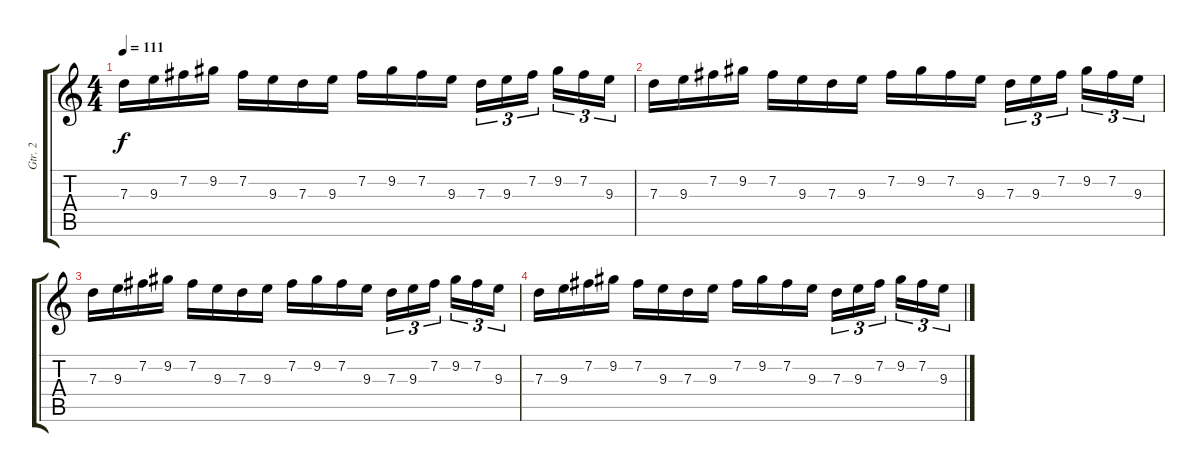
\track ("Gtr. 2" "Gtr. 2") {instrument overdrivenguitar}
\staff {score tabs}
\tuning (E4 B3 G3 D3 A2 E2) {hide}
\ts (4 4)
\tempo 111
\clef g2
\ks c
7.3.16{dy f} 9.3.16 7.2.16 9.2.16 7.2.16 9.3.16 7.3.16 9.3.16 7.2.16 9.2.16 7.2.16 9.3.16 7.3.16{tu (3 2)} 9.3.16{tu (3 2)} 7.2.16{tu (3 2)} 9.2.16{tu (3 2)} 7.2.16{tu (3 2)} 9.3.16{tu (3 2)} |
7.3.16 9.3.16 7.2.16 9.2.16 7.2.16 9.3.16 7.3.16 9.3.16 7.2.16 9.2.16 7.2.16 9.3.16 7.3.16{tu (3 2)} 9.3.16{tu (3 2)} 7.2.16{tu (3 2)} 9.2.16{tu (3 2)} 7.2.16{tu (3 2)} 9.3.16{tu (3 2)} |
7.3.16 9.3.16 7.2.16 9.2.16 7.2.16 9.3.16 7.3.16 9.3.16 7.2.16 9.2.16 7.2.16 9.3.16 7.3.16{tu (3 2)} 9.3.16{tu (3 2)} 7.2.16{tu (3 2)} 9.2.16{tu (3 2)} 7.2.16{tu (3 2)} 9.3.16{tu (3 2)} |
7.3.16 9.3.16 7.2.16 9.2.16 7.2.16 9.3.16 7.3.16 9.3.16 7.2.16 9.2.16 7.2.16 9.3.16 7.3.16{tu (3 2)} 9.3.16{tu (3 2)} 7.2.16{tu (3 2)} 9.2.16{tu (3 2)} 7.2.16{tu (3 2)} 9.3.16{tu (3 2)}
